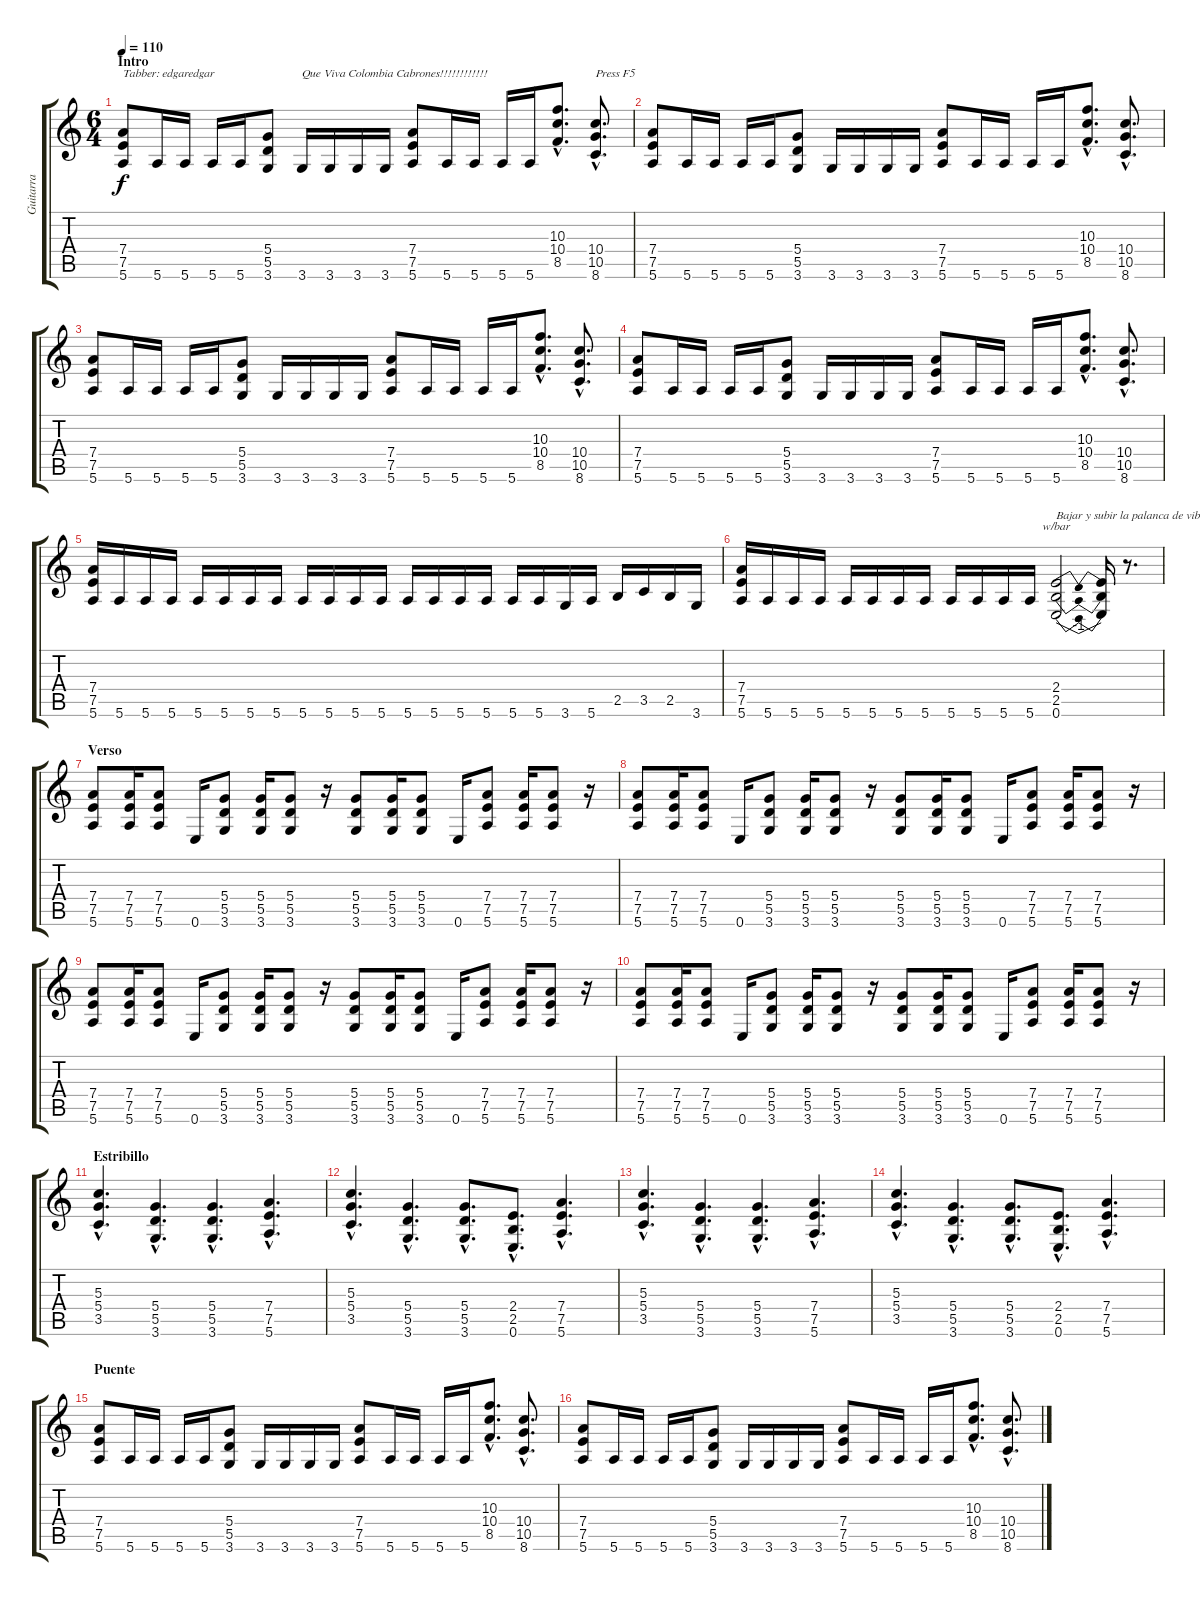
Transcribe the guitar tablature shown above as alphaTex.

\track ("Guitarra" "Guitarra") {instrument overdrivenguitar}
\staff {score tabs}
\tuning (E4 B3 G3 D3 A2 E2) {hide}
\ts (6 4)
\section ("" "Intro")
\tempo 110
\clef g2
\ks c
(7.4 7.5 5.6).8{txt "Tabber: edgaredgar" dy f instrument overdrivenguitar} 5.6.16 5.6.16 5.6.16 5.6.16 (5.4 5.5 3.6).8 3.6.16{txt "Que Viva Colombia Cabrones!!!!!!!!!!!!"} 3.6.16 3.6.16 3.6.16 (7.4 7.5 5.6).8 5.6.16 5.6.16 5.6.16 5.6.16 (10.3{hac} 10.4{hac} 8.5{hac}).8{d} (10.4{hac} 10.5{hac} 8.6{hac}).8{d txt "Press F5"} |
(7.4 7.5 5.6).8 5.6.16 5.6.16 5.6.16 5.6.16 (5.4 5.5 3.6).8 3.6.16 3.6.16 3.6.16 3.6.16 (7.4 7.5 5.6).8 5.6.16 5.6.16 5.6.16 5.6.16 (10.3{hac} 10.4{hac} 8.5{hac}).8{d} (10.4{hac} 10.5{hac} 8.6{hac}).8{d} |
(7.4 7.5 5.6).8 5.6.16 5.6.16 5.6.16 5.6.16 (5.4 5.5 3.6).8 3.6.16 3.6.16 3.6.16 3.6.16 (7.4 7.5 5.6).8 5.6.16 5.6.16 5.6.16 5.6.16 (10.3{hac} 10.4{hac} 8.5{hac}).8{d} (10.4{hac} 10.5{hac} 8.6{hac}).8{d} |
(7.4 7.5 5.6).8 5.6.16 5.6.16 5.6.16 5.6.16 (5.4 5.5 3.6).8 3.6.16 3.6.16 3.6.16 3.6.16 (7.4 7.5 5.6).8 5.6.16 5.6.16 5.6.16 5.6.16 (10.3{hac} 10.4{hac} 8.5{hac}).8{d} (10.4{hac} 10.5{hac} 8.6{hac}).8{d} |
(7.4 7.5 5.6).16 5.6.16 5.6.16 5.6.16 5.6.16 5.6.16 5.6.16 5.6.16 5.6.16 5.6.16 5.6.16 5.6.16 5.6.16 5.6.16 5.6.16 5.6.16 5.6.16 5.6.16 3.6.16 5.6.16 2.5.16 3.5.16 2.5.16 3.6.16 |
(7.4 7.5 5.6).16 5.6.16 5.6.16 5.6.16 5.6.16 5.6.16 5.6.16 5.6.16 5.6.16 5.6.16 5.6.16 5.6.16 (2.4 2.5 0.6).2{tbe (dip default 0 0 30 -4 60 0) txt "Bajar y subir la palanca de vibrato" volume 12} (2.4{t} 2.5{t} 0.6{t}).16 r.8{d} |
\section ("" "Verso ")
(7.4 7.5 5.6).8 (7.4 7.5 5.6).16 (7.4 7.5 5.6).8 0.6.16 (5.4 5.5 3.6).8 (5.4 5.5 3.6).16 (5.4 5.5 3.6).8 r.16 (5.4 5.5 3.6).8 (5.4 5.5 3.6).16 (5.4 5.5 3.6).8 0.6.16 (7.4 7.5 5.6).8 (7.4 7.5 5.6).16 (7.4 7.5 5.6).8 r.16 |
(7.4 7.5 5.6).8 (7.4 7.5 5.6).16 (7.4 7.5 5.6).8 0.6.16 (5.4 5.5 3.6).8 (5.4 5.5 3.6).16 (5.4 5.5 3.6).8 r.16 (5.4 5.5 3.6).8 (5.4 5.5 3.6).16 (5.4 5.5 3.6).8 0.6.16 (7.4 7.5 5.6).8 (7.4 7.5 5.6).16 (7.4 7.5 5.6).8 r.16 |
(7.4 7.5 5.6).8 (7.4 7.5 5.6).16 (7.4 7.5 5.6).8 0.6.16 (5.4 5.5 3.6).8 (5.4 5.5 3.6).16 (5.4 5.5 3.6).8 r.16 (5.4 5.5 3.6).8 (5.4 5.5 3.6).16 (5.4 5.5 3.6).8 0.6.16 (7.4 7.5 5.6).8 (7.4 7.5 5.6).16 (7.4 7.5 5.6).8 r.16 |
(7.4 7.5 5.6).8 (7.4 7.5 5.6).16 (7.4 7.5 5.6).8 0.6.16 (5.4 5.5 3.6).8 (5.4 5.5 3.6).16 (5.4 5.5 3.6).8 r.16 (5.4 5.5 3.6).8 (5.4 5.5 3.6).16 (5.4 5.5 3.6).8 0.6.16 (7.4 7.5 5.6).8 (7.4 7.5 5.6).16 (7.4 7.5 5.6).8 r.16 |
\section ("" "Estribillo")
(5.3{hac} 5.4{hac} 3.5{hac}).4{d} (5.4{hac} 5.5{hac} 3.6{hac}).4{d} (5.4{hac} 5.5{hac} 3.6{hac}).4{d} (7.4{hac} 7.5{hac} 5.6{hac}).4{d} |
(5.3{hac} 5.4{hac} 3.5{hac}).4{d} (5.4{hac} 5.5{hac} 3.6{hac}).4{d} (5.4{hac} 5.5{hac} 3.6{hac}).8{d} (2.4{hac} 2.5{hac} 0.6{hac}).8{d} (7.4{hac} 7.5{hac} 5.6{hac}).4{d} |
(5.3{hac} 5.4{hac} 3.5{hac}).4{d} (5.4{hac} 5.5{hac} 3.6{hac}).4{d} (5.4{hac} 5.5{hac} 3.6{hac}).4{d} (7.4{hac} 7.5{hac} 5.6{hac}).4{d} |
(5.3{hac} 5.4{hac} 3.5{hac}).4{d} (5.4{hac} 5.5{hac} 3.6{hac}).4{d} (5.4{hac} 5.5{hac} 3.6{hac}).8{d} (2.4{hac} 2.5{hac} 0.6{hac}).8{d} (7.4{hac} 7.5{hac} 5.6{hac}).4{d} |
\section ("" "Puente")
(7.4 7.5 5.6).8 5.6.16 5.6.16 5.6.16 5.6.16 (5.4 5.5 3.6).8 3.6.16 3.6.16 3.6.16 3.6.16 (7.4 7.5 5.6).8 5.6.16 5.6.16 5.6.16 5.6.16 (10.3{hac} 10.4{hac} 8.5{hac}).8{d} (10.4{hac} 10.5{hac} 8.6{hac}).8{d} |
(7.4 7.5 5.6).8 5.6.16 5.6.16 5.6.16 5.6.16 (5.4 5.5 3.6).8 3.6.16 3.6.16 3.6.16 3.6.16 (7.4 7.5 5.6).8 5.6.16 5.6.16 5.6.16 5.6.16 (10.3{hac} 10.4{hac} 8.5{hac}).8{d} (10.4{hac} 10.5{hac} 8.6{hac}).8{d}
